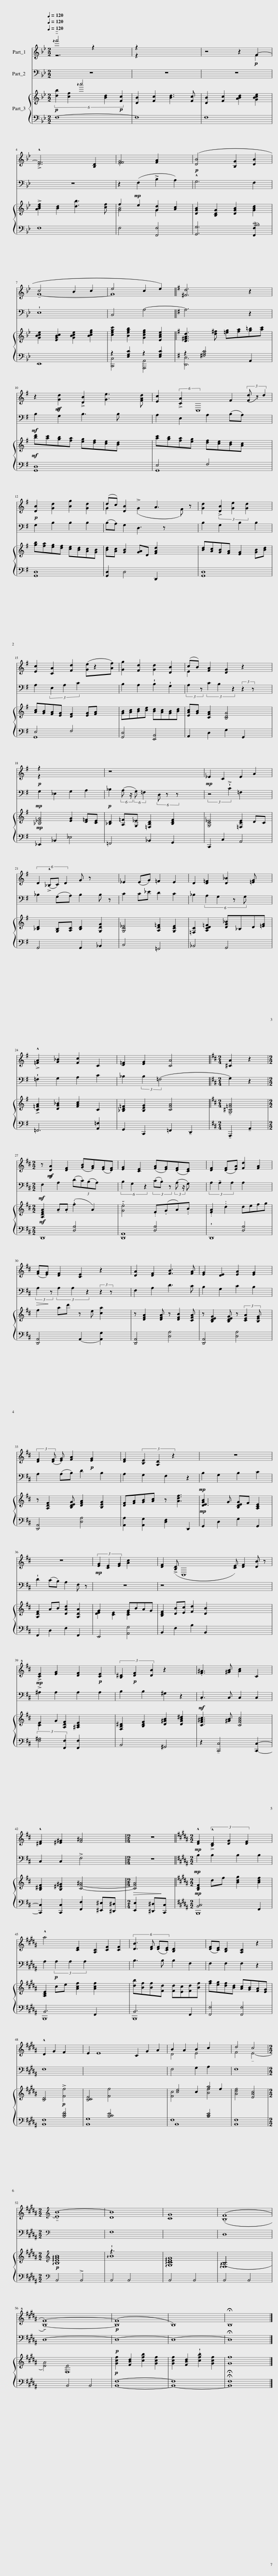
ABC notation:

X:1
%%score ( 1 2 ) 3 { 4 | ( 5 6 7 8 ) }
L:1/8
Q:1/4=120
M:2/2
I:linebreak $
K:Bb
V:1 treble
V:2 treble
V:3 bass
V:4 treble
V:5 bass
V:6 bass
V:7 bass
V:8 bass
V:1
 !arpeggio!!tenuto!f'4 z2 x2 | z2 x6 | z4 z2!p! F2- |$ !>!!^![DF]6 [B,D]2 | .[EFG]4 [FA]2 x2 | %5
!p! ([DB]4 [B,G]2 [DB]2 |$ c4 B2 c2 | e4 c2 e2) |[K:G] [^Fd]6 z2 |$ z2!mf!!p! [Gd]2 !>![DB]2 [Ge]3 [FAd] | %10
 [Ec]2 (6:4:2!>![CA]2 [C,FFdd]8 (3:2:1d3/2 |$!p! [DB]2 [Gd]2 [Bg]2 [Gd]2 | (dc) [DB]2 (!>!G2 A3 F) z | [Gd]2 (3!>![DB]2 [Ge]2 [Gd]2 x2 |$ [Ec]2 [CA]2 [Fd]2 ([Ge]z2[Af]) | %15
 [Gg]2 [Fd]2 [Gd]2 [DB]2 | (cB) [FA]2 [DG]2 z2 x11/4 |$!p! z2 x6 | z8 x |!mp! _E2 C2 E2 A2 |$ %20
 (6:4:4D2 (!>!!^!_B,C) D2 G z x2 | _E2 (EG) =F2 E2 | D2 [D=F]2 [D_B]2 [=EG] x |$ !>!!^![=FA]2 [G_B]2 [Fc]2 C2 | [D=F]2 [EG]2 [CA]4 | %25
[K:D][M:2/4] [^CA]2 z2 |$[M:2/2] z!mf!!p! [DA]2 [DF]2 ([GB][FA])([EG][DF]) | [EG]2 [CE]2 ([FA][EG])([DF][CE]) x19/8 | [DF]2 ([DF][EA]) [Fd]2 [FA]2 |$ ([FA][EG]) [DF]2 [CE]2 z2 x11/4 | %30
 [DA]2 [DF]2 [FB]3 [FA] | [EG]2 [DE]2 [EA]2 [EG]2 |$ (3:2:2[DF]2 ([DF] [EG]) [FA]2!p! [EG]2 x | [DF]2 (3[B,E]2 [A,D]2 z2 x2 | z8 |$ %35
 z8 |!mp! (3[EG]2 [CE]2 [EG]2 [Ac]2 x2 | [DF]2 (!>![B,D] C,8 [CE]) [DF]2 [DB] z |$!mp! !>![ce]2 [eg]2 [df]2!p! [ce]2 | (3[B^d]2!p! [df]2 [db]2 z2 x2 | %40
 .[f^a]3 [^gb] [ac']2 c2 |$ !^![^DF]2 [^E^G]2 [F^A]4 |[M:2/4] z4 |[K:B][M:2/2]!mp! !^![DF]2 (3!>!!^![B,D]2 [DG]2 [DF]2 x2 |$ !^!a4 [CE]2 [A,C]2 [CF]2 [CF]2 | %45
 (6:4:4[DB]3 [DF] ([DF].[CE]) [B,D]2 x2 | ([DF][CE]) [B,D]2 [A,C]2 z2 |$ !^!D2 G2 F2 x2 | E2 E8 C2 G2 A2 | B2 A2 B2 c2 x2 | %50
 d4 c4 |$[M:2/2][K:treble] B8- | B8 | G8 | (F8 |$ %55
 f8-) x4 |!p! (f8 | B8) | !fermata!B8 |] %59
V:2
 z6 x2 | z2 x6 | x6 F2 |$ x8 | x8 | %5
 x8 |$ !tenuto!G8- | G8 |[K:G] x8 |$ x10 | %10
 x29/3 |$ x8 | G2 x9 | x8 |$ x10 | %15
 x8 | E2 x35/4 |$ z2 x6 | x9 | x8 |$ %20
 x8 | x8 | x8 |$ x8 | x8 | %25
[K:D][M:2/4] x4 |$[M:2/2] x9 | x83/8 | x8 |$ x43/4 | %30
 x8 | x8 |$ x8 | x8 | x8 |$ %35
 x8 | x8 | x16 |$ x8 | x8 | %40
 x8 |$ x8 |[M:2/4] x4 |[K:B][M:2/2] x8 |$ x12 | %45
 x8 | x8 |$ x8 | x16 | D4 E4 x2 | %50
 F4 !tenuto!E4- |$[M:2/2][K:treble] !tenuto!E8 | D8 | C8 | (!tenuto!B,8 |$ %55
 !tenuto!B8-) x4 | B8 | x8 | x8 |] %59
V:3
 z8 | z8 | z8 |$ z8 | z2!mp! (F,2 !>!B,2 A,2) | %5
 !^!G,6 F,2 |$ !wedge!E,8 | C,4 A,4- |[K:G] A,6 z2 |$!mf! B,2 G,2 B,3 B, x2 | %10
 A,2 E,2 A,2 (B,A,) x |$ G,2 B,2 B,2 B,2 | (B,A,) G,2 D,3 z x3 | B,2 G,2 B,2 B,2 |$ A,2 (3E,2 A,2 C2 x4 | %15
 B,2 A,2 !wedge!B,2 !wedge!G,2 | (3:2:2A,2 z (3C2 B,2 z2 (3:2:2z2 z x11/4 |$!mp! G,2 _E,2 G,2 A,2 |!p! _B,2 (6:4:2(A, z/ (6:4:2G,) =F,2 (6:4:3D, z z x2 | (3:2:2z4 !>!!wedge!C2 =F,2 x2 |$ %20
 _B,2 (G,A,) B,2 B, z | C2 C_E D2 C2 | _B,2 (6:4:4A,2 G,2 z G, x2 |$ !wedge!=F,2 G,2 A,2 C2 | _B,2 (3:2:2B,2 (=F,4 x2 | %25
[K:D][M:2/4] G,2) z2 |$[M:2/2]!mf! F,2 A,2 (D(3.C)(B,A,) x2 | (6:4:3B,2 G,2 z2 (3(C.B,) z (3:2:2(A, z/ G,) x19/8 | (3A,2 !tenuto!A,2 A,2 A,2 x2 |$!>(! (3:2:2A,2!>)! z (3A,2 A,2 z2 (3:2:2z2 z x11/4 | %30
 F,2 A,2 D3 C | B,2 G,2 C2 B,2 |$ A,2 (A,B,) D2 B,2 | A,2 G,2 F,2 z2 |!mp! B,2 G,2 B,2 C2 |$ %35
 !wedge!D2 (CB,) A,2 F, z | z8 | z8 x8 |$ !>!^A,2 A,2 A,2 A,2 | B,2 B,2 ^G,2 z2 | %40
!mf! .C,3 C, C,2 C,2 |$ C,2 C,2 !>!F,4 |[M:2/4] z4 |[K:B][M:2/2]!mp! B,2 B,2 B,2 B,2 |$ A,2!p! (3A,2 A,2 A,2 x6 | %45
 B,3 B, B,2 F,2 | F,2 F,2 F,2 z2 |$ F,8 | x16 | F,4 G,2 A,2 x2 | %50
 F,8 |$[M:2/2][K:bass] x8 | F,8 | x8 | D,8 |$ %55
!<(! D,8-!<)! x4 |!p! D,8- | D,8- | !fermata!D,8 |] %59
V:4
!p! (6:4:5[db]2 [cf]2 !arpeggio!a'4 [Bd]2!p! [Fc]2 | [DB]2 [Fc]2 [Bd]3 [Fc] | [DB]2 [Fc]2 [ABd]2 [GBce]2 |$ !>![ABdf]2 [Bd]2 [db]3 [cf] | f2 e2 [Gd]2 [Ac]2 | %5
 [DGB]2 [B,DG]2 [DGB]2 [GBd]2 |$ [GBce]2 [EGBc]2 [GBce]2 [Bceg]2 | [cegc']2 [Begb]2 [Gceg]2 [EAce]2 |[K:G] [D^FAd]3 [d^f] [=eg][fa][g=b][ac'] |$!mf! [bd'][ac'][gb][fa] [eg][df][ce][Bd] x2 | %10
 [ac'][gb][fa][eg] [df][ce][Bd][Ac] x |$ [gb][fa][eg][df] [ce][Bd][Ac][GB] | [Bd][Ac] [GB]2 [GA]D [FAd]2 x3 | [Bd][Ac][GB][FA] [EG]2 [GB][Bd] |$ [Ac][GB][FA][EG] [DF]2 [EG][FA] x2 | %15
 [GB][Ac][Bd][ce] [Bd][Ac][GB][Bd] | [EAc][GB] [CFA]2 [B,DG]4 x11/4 |$!mp! [_B,_EG]4 [EG]2 [D=F][CE] | [_B,D]2 [A,=F][G,_E] [=F,B,D]2 [B,DF]2 x | [G,C_E]4 [=F,CE]2 DC |$ %20
 [_B,D]2 [G,B,][A,C] [B,D]2 [G,DG]2 | [G,C_E]4 [A,D=F]2 [G,CE]2 | [=F,C]2 [A,CD=F]2 [DG_B]_B,D[=EG] |$ !>![C=FA]2 [DG_B]2 [FAc]2 C2 | [_B,D=F]2 [B,EG]2 [CFA]4 | %25
[K:D][M:2/4] !tenuto![G,^C=FA]4 |$[M:2/2]!mf! [A,DFA]2 !tenuto!A.A (.f2 A2) x | .!tenuto![Ge]4 .F(.GA).B x19/8 | .[FA]2 .d2 defg |$ f2 ad' z e [ca]2 x11/4 | %30
 z [DFA]2 [DFA] z [DFB]2 [CFA] | z [B,DEG]2 [B,DEG] z (3:2:2[CEA]2 [B,EG] x |$ z [A,DF]2 [B,DEG] [DFA]2 [B,EG]2 | [DF][FA][GB][Ac] z [Adf]3 |!mp! [DEGB]3 G [B,DEG]F [A,CE]2 |$ %35
 [A,DF]2 AB [DAd]2 [A,DA]2 | [DEG]2 [CE]2 [CEG]2 x2 | [B,DF]2 [DB][Ec] [Fd]2 [DB]2 x8 |$ [CE]2 G2 [^A,CE]2 x2 | [F,B,^D]2 [B,DF]2 [D^GB]2 [DGB^d]2 | %40
 [CF^Ac]3 [^GB] [CFAc]4 |$ [B,^DF]2 [B,^E^G]2 [C-F-^A]4 |[M:2/4]!>(! [CFA]4 |[K:B][M:2/2]!mp! [B,DF]2 df [Bdg]2 [Bdf]2 |$ [A,CE]2 ce [Acf]2 [Acf]2 x4 | %45
 [db][Bf][Bf][Fd] [Fd][Ec][Fd][Bf] | [fa][eg][df][Bd] [Ac][GB][FA][EG] |$ [B,D]4!p! !>![Ff]4 | [B,CE]4 [Ff]4 x8 | [Fc]4 c2 [Bf]4 | %50
 [Adf]4 [EAc]4 |$[M:2/2][K:treble]!p! !arpeggio![EGB]8 | !arpeggio!!wedge!B8 | !arpeggio![CEG]8 | !arpeggio!B,4[I:staff +1] B,,4 |$ %55
[I:staff -1] [EA]4 E4[I:staff +1] B,,4 |!p![I:staff -1] [Gcf]2 [FBd]2 [cfb]2 [Gcf]2 | [Gcf]2 [FBd]2 !wedge!.[cfb]2 [Gcf]2 | f8 |] %59
V:5
 F,8- | F,8 | F,8 |$ F,8 |[I:staff -1] [GB]4 G2[I:staff +1] x2 | %5
 [G,,G,]6!ped! [F,,F,]2 |$ E,,8 | z2 [E,G,C]2 z2 [E,G,C]2 |[K:G] z2 [^F,A,C]4 A,,2 |$ D,8 x2 | %10
 E,4 F,4 x |$ D,8 | [G,,D,]2 D,4 D,,2 x3 | D,8 |$ E,4 F,4 x2 | %15
 [G,,D,]4 [E,,B,,]4 | A,,2 D,2 G,2 G,,2 x11/4 |$ _E,,2 _B,,2 _E,4 | =F,,4 _B,,2 G,,2 x | C,,2 C,2 A,,4 |$ %20
 G,,4 G,,2 _B,,2 | C,4 =F,,4 | _B,,4 G,,4 |$ =F,,6 [A,,=F,]2 | G,,2 C,,2 =F,,2 !tenuto!D,,2 | %25
[K:D][M:2/4] !tenuto!A,,,2 !tenuto!A,,2 |$[M:2/2] D,,8 x | A,,8 x19/8 | !wedge!D,,8 |$ [D,,A,,]4 A,,2- [A,,G,]2 x11/4 | %30
 [D,,A,,]4 [D,A,]4 | [D,,A,,]4 [D,A,]4 |$ [D,,A,,]4 [D,A,]4 | [A,,A,]2 [A,,G,]2 [D,F,]2 D,,2 | G,,2 D,2 G,2 G,,2 |$ %35
 F,,2 D,2 F,2 F,,2 |[I:staff -1] G2[I:staff +1] x2[I:staff -1] GBAG |[I:staff +1] B,,2 F,2 B,2 B,,2 x8 |$[I:staff -1] E2[I:staff +1] x2/3[I:staff -1] [^A,DF]2[I:staff +1] x10/3 | B,,4 ^G,,4 | %40
 z2 !tenuto![C,,C,]4 [C,,C,]2- |$ [C,,C,]2 [C,,C,]2 [F,,F,]2 [^E,,^E,][^D,,^D,] |[M:2/4] [E,,E,]2 [^D,,^D,][C,,C,] |[K:B][M:2/2] [B,,C,]4 x2 F,,2 |$ B,,6 F,,2 x4 | %45
 B,,6 F,,2 | [F,,F,]4 [F,,F,]4 |$ F,8 | G,8 x8 |[I:staff -1] [ce]4[I:staff +1] x2[I:staff -1] [fa]4 | %50
[I:staff +1] F,8 |$[M:2/2][K:bass][I:staff -1] !arpeggio!B,8 |[I:staff +1] z3 B,,4 x |[I:staff -1] !arpeggio!G,8 | !arpeggio!B,4[I:staff +1] x4 |$ %55
 x4[I:staff -1] F,8 |[I:staff +1] F,8- | F,8 | !fermata!F,8 |] %59
V:6
 x8 | x8 | x8 |$ x8 | F,4 [F,,F,]4 | %5
 x8 |$ x8 | [C,,C,]4 [A,,,A,,]4 |[K:G] [D,,D,]6 x2 |$ G,,8 x2 | %10
 G,,8 x |$ G,,8 | x11 | G,,8 |$ G,,8 x2 | %15
 x8 | x43/4 |$ x8 | x9 | x8 |$ %20
 x8 | x8 | x8 |$ x8 | x8 | %25
[K:D][M:2/4] x4 |$[M:2/2] x4 [D,A,]4 x | D,,8 x19/8 | x4 [D,A,]4 |$ x43/4 | %30
 x8 | x8 |$ x8 | x8 | x8 |$ %35
 x8 | E,,4 [A,,G,]4 | x16 |$ (3:2:2[F,^A,]4 [F,,F,]2 [F,,F,]2 x2 | x8 | %40
 x8 |$ x8 |[M:2/4] x4 |[K:B][M:2/2] B,,,8 |$ B,,,8 x4 | %45
 B,,,8 | x8 |$ B,,8 | B,,8 x8 | F,8[I:staff -1] f2 | %50
[I:staff +1] B,,8 |$[M:2/2][K:bass] B,,4 !>!B,,4 | B,,4 x4 | B,,4 B,,4 |[I:staff -1] !arpeggio!F,8 |$ %55
 x4[I:staff +1] B,,4 x4 | B,,8- | B,,8- | B,,8 |] %59
V:7
 x8 | x8 | x8 |$ x8 | x8 | %5
 x8 |$ x8 | x8 |[K:G] x8 |$ x10 | %10
 x9 |$ x8 | x11 | x8 |$ x10 | %15
 x8 | x43/4 |$ x8 | x9 | x8 |$ %20
 x8 | x8 | x8 |$ x8 | x8 | %25
[K:D][M:2/4] x4 |$[M:2/2] x9 | x4 [D,A,]4 x19/8 | x8 |$ x43/4 | %30
 x8 | x8 |$ x8 | x8 | x8 |$ %35
 x8 | x8 | x16 |$ x8 | x8 | %40
 x8 |$ x8 |[M:2/4] x4 |[K:B][M:2/2] x8 |$ x12 | %45
 x8 | x8 |$ x4 [B,DF]4 | x4 [B,CE]4 x8 | B,,8 x2 | %50
 x8 |$[M:2/2][K:bass] x8 | x8 | x8 | B,,4 x4 |$ %55
 x12 | x8 | x8 |[I:staff -1] !fermata!G8 |] %59
V:8
 x8 | x8 | x8 |$ x8 | x8 | %5
 x8 |$ x8 | x8 |[K:G] x8 |$ x10 | %10
 x9 |$ x8 | x11 | x8 |$ x10 | %15
 x8 | x43/4 |$ x8 | x9 | x8 |$ %20
 x8 | x8 | x8 |$ x8 | x8 | %25
[K:D][M:2/4] x4 |$[M:2/2] x9 | x83/8 | x8 |$ x43/4 | %30
 x8 | x8 |$ x8 | x8 | x8 |$ %35
 x8 | x8 | x16 |$ x8 | x8 | %40
 x8 |$ x8 |[M:2/4] x4 |[K:B][M:2/2] x8 |$ x12 | %45
 x8 | x8 |$ x8 | x16 | x6 [B,CE]4 | %50
 x8 |$[M:2/2][K:bass] x8 | x8 | x8 | x8 |$ %55
 x12 | x8 | x8 | x8 |] %59
